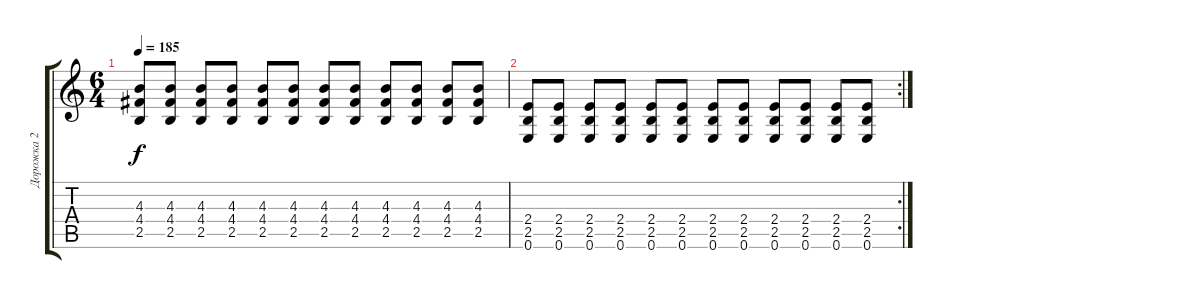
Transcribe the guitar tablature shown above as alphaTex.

\track ("Дорожка 2" "Дорожка 2") {instrument distortionguitar}
\staff {score tabs}
\tuning (E4 B3 G3 D3 A2 E2) {hide}
\ts (6 4)
\tempo 185
\clef g2
\ks c
(4.3 4.4 2.5).8{dy f} (4.3 4.4 2.5).8 (4.3 4.4 2.5).8 (4.3 4.4 2.5).8 (4.3 4.4 2.5).8 (4.3 4.4 2.5).8 (4.3 4.4 2.5).8 (4.3 4.4 2.5).8 (4.3 4.4 2.5).8 (4.3 4.4 2.5).8 (4.3 4.4 2.5).8 (4.3 4.4 2.5).8 |
\rc 2
(2.4 2.5 0.6).8 (2.4 2.5 0.6).8 (2.4 2.5 0.6).8 (2.4 2.5 0.6).8 (2.4 2.5 0.6).8 (2.4 2.5 0.6).8 (2.4 2.5 0.6).8 (2.4 2.5 0.6).8 (2.4 2.5 0.6).8 (2.4 2.5 0.6).8 (2.4 2.5 0.6).8 (2.4 2.5 0.6).8
